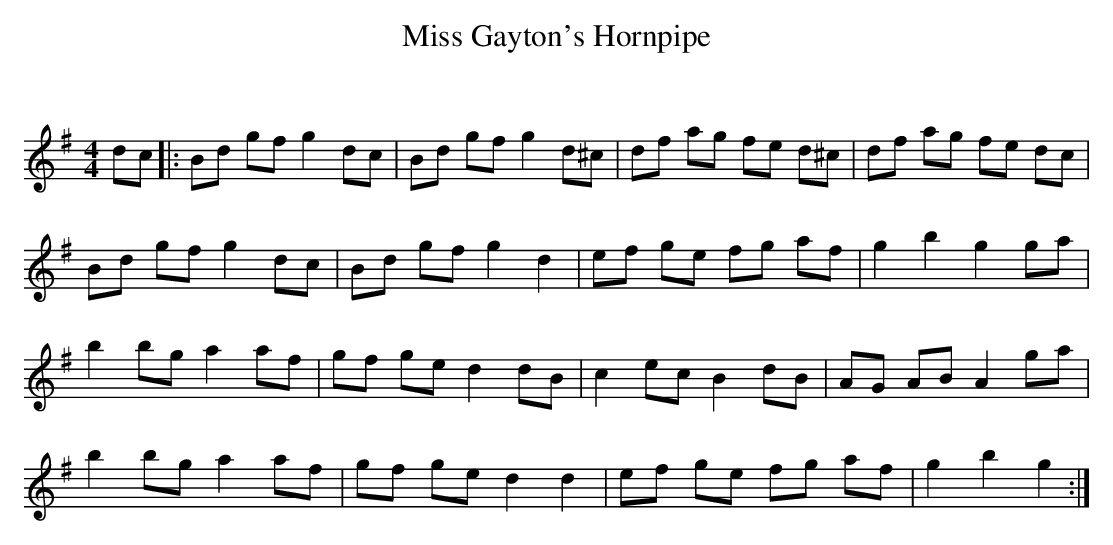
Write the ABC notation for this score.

X:1
T:  Miss Gayton's Hornpipe
C:
Q: 232
K:G
M:4/4
L:1/8
dc|:Bd gf g2 dc|Bd gf g2 d^c|df ag fe d^c|df ag fe dc|
Bd gf g2 dc|Bd gf g2 d2|ef ge fg af|g2 b2 g2 ga|
b2 bg a2 af|gf ge d2 dB|c2 ec B2 dB|AG AB A2 ga|
b2 bg a2 af|gf ge d2 d2|ef ge fg af|g2 b2 g2:|
